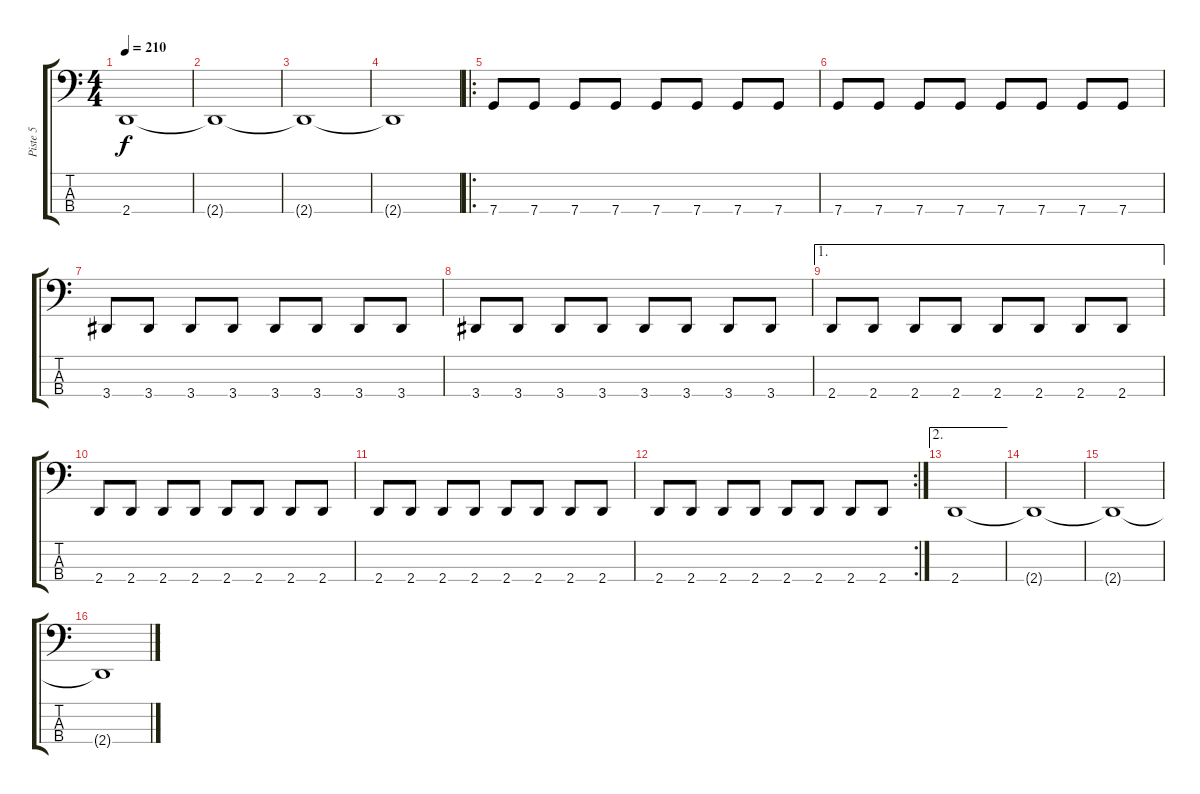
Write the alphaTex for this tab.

\track ("Piste 5" "Piste 5") {instrument electricbassfinger}
\staff {score tabs}
\tuning (F2 C2 G1 C1) {hide}
\ts (4 4)
\tempo 210
\clef f4
\ks c
2.4.1{dy f} |
2.4{t}.1 |
2.4{t}.1 |
2.4{t}.1 |
\ro
7.4.8 7.4.8 7.4.8 7.4.8 7.4.8 7.4.8 7.4.8 7.4.8 |
7.4.8 7.4.8 7.4.8 7.4.8 7.4.8 7.4.8 7.4.8 7.4.8 |
3.4.8 3.4.8 3.4.8 3.4.8 3.4.8 3.4.8 3.4.8 3.4.8 |
3.4.8 3.4.8 3.4.8 3.4.8 3.4.8 3.4.8 3.4.8 3.4.8 |
\ae 1
2.4.8 2.4.8 2.4.8 2.4.8 2.4.8 2.4.8 2.4.8 2.4.8 |
2.4.8 2.4.8 2.4.8 2.4.8 2.4.8 2.4.8 2.4.8 2.4.8 |
2.4.8 2.4.8 2.4.8 2.4.8 2.4.8 2.4.8 2.4.8 2.4.8 |
\rc 2
2.4.8 2.4.8 2.4.8 2.4.8 2.4.8 2.4.8 2.4.8 2.4.8 |
\ae 2
2.4.1 |
2.4{t}.1 |
2.4{t}.1 |
2.4{t}.1
